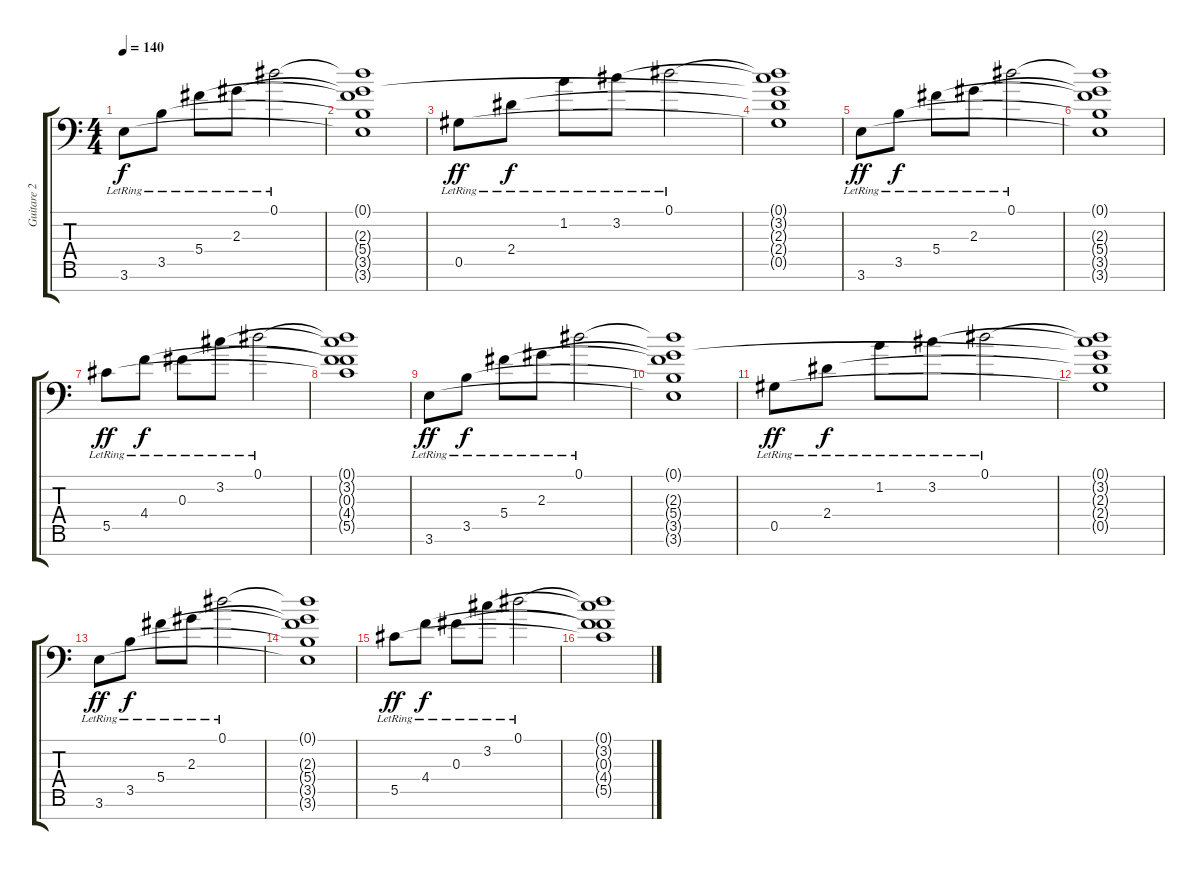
\track ("Guitare 2 (Misha)" "Guitare 2 ") {instrument distortionguitar}
\staff {score tabs}
\tuning (Eb4 Bb3 Gb3 Db3 Ab2 Db2 Bb1) {hide}
\ts (4 4)
\tempo 140
\clef f4
\ks c
3.6{lr}.8{dy f} 3.5{lr}.8 5.4{lr}.8 2.3{lr}.8 0.1{lr}.2 |
(0.1{t} 2.3{t} 5.4{t} 3.5{t} 3.6{t}).1 |
0.5{lr}.8{dy ff} 2.4{lr}.8{dy f} 1.2{lr}.8 3.2{lr}.8 0.1{lr}.2 |
(0.1{t} 3.2{t} 2.3{t} 2.4{t} 0.5{t}).1 |
3.6{lr}.8{dy ff} 3.5{lr}.8{dy f} 5.4{lr}.8 2.3{lr}.8 0.1{lr}.2 |
(0.1{t} 2.3{t} 5.4{t} 3.5{t} 3.6{t}).1 |
5.5{lr}.8{dy ff} 4.4{lr}.8{dy f} 0.3{lr}.8 3.2{lr}.8 0.1{lr}.2 |
(0.1{t} 3.2{t} 0.3{t} 4.4{t} 5.5{t}).1 |
3.6{lr}.8{dy ff} 3.5{lr}.8{dy f} 5.4{lr}.8 2.3{lr}.8 0.1{lr}.2 |
(0.1{t} 2.3{t} 5.4{t} 3.5{t} 3.6{t}).1 |
0.5{lr}.8{dy ff} 2.4{lr}.8{dy f} 1.2{lr}.8 3.2{lr}.8 0.1{lr}.2 |
(0.1{t} 3.2{t} 2.3{t} 2.4{t} 0.5{t}).1 |
3.6{lr}.8{dy ff} 3.5{lr}.8{dy f} 5.4{lr}.8 2.3{lr}.8 0.1{lr}.2 |
(0.1{t} 2.3{t} 5.4{t} 3.5{t} 3.6{t}).1 |
5.5{lr}.8{dy ff} 4.4{lr}.8{dy f} 0.3{lr}.8 3.2{lr}.8 0.1{lr}.2 |
(0.1{t} 3.2{t} 0.3{t} 4.4{t} 5.5{t}).1
